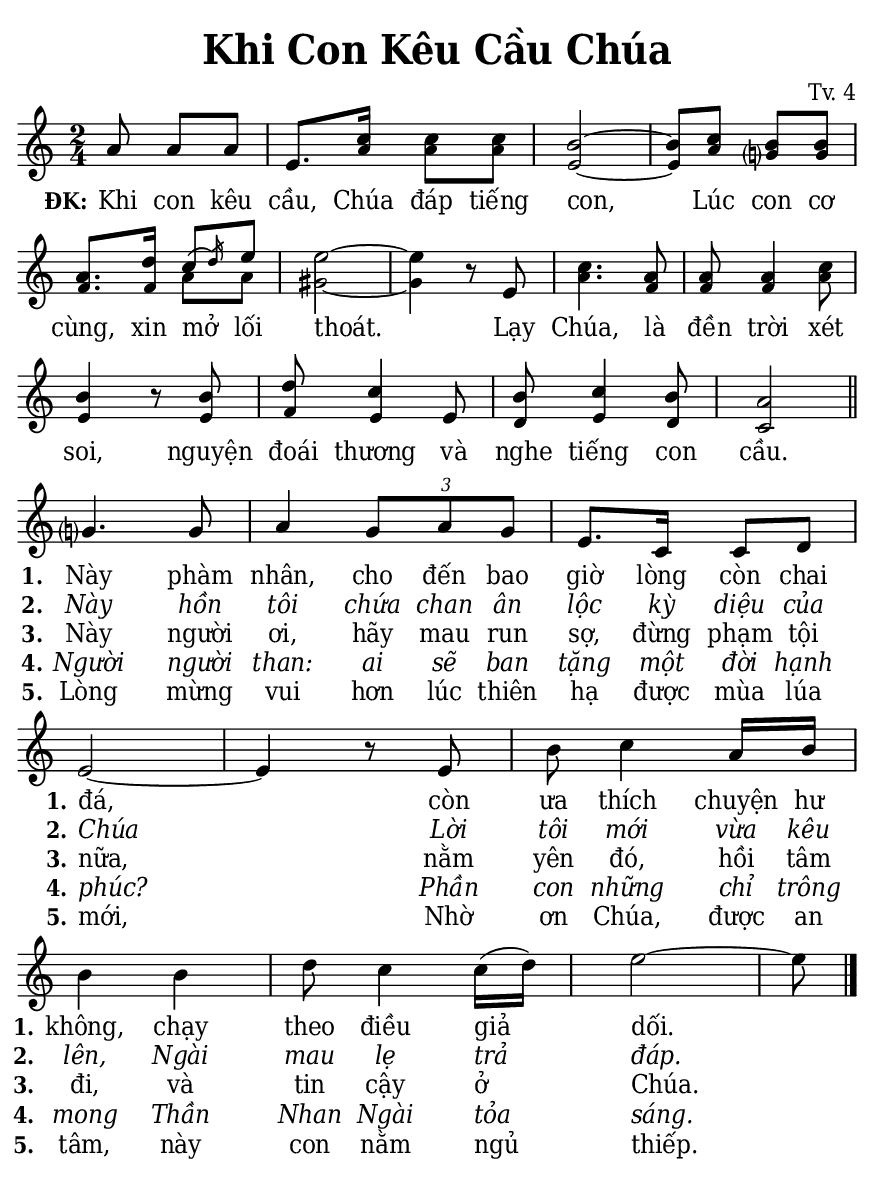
% Cài đặt chung\
\version "2.22.1"
\include "english.ly"

\header {
  title = \markup { \fontsize #1 "Khi Con Kêu Cầu Chúa" }
  composer = "Tv. 4"
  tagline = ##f
}

% mã nguồn cho những chức năng chưa hỗ trợ trong phiên bản lilypond hiện tại
% cung cấp bởi cộng đồng lilypond khi gửi email đến lilypond-user@gnu.org
% Đổi kích thước nốt cho bè phụ
notBePhu =
#(define-music-function (font-size music) (number? ly:music?)
   (for-some-music
     (lambda (m)
       (if (music-is-of-type? m 'rhythmic-event)
           (begin
             (set! (ly:music-property m 'tweaks)
                   (cons `(font-size . ,font-size)
                         (ly:music-property m 'tweaks)))
             #t)
           #f))
     music)
   music)

% in số phiên khúc trên mỗi dòng
#(define (add-grob-definition grob-name grob-entry)
     (set! all-grob-descriptions
           (cons ((@@ (lily) completize-grob-entry)
                  (cons grob-name grob-entry))
                 all-grob-descriptions)))

#(add-grob-definition
    'StanzaNumberSpanner
    `((direction . ,LEFT)
      (font-series . bold)
      (padding . 1.0)
      (side-axis . ,X)
      (stencil . ,ly:text-interface::print)
      (X-offset . ,ly:side-position-interface::x-aligned-side)
      (Y-extent . ,grob::always-Y-extent-from-stencil)
      (meta . ((class . Spanner)
               (interfaces . (font-interface
                              side-position-interface
                              stanza-number-interface
                              text-interface))))))

\layout {
    \context {
      \Global
      \grobdescriptions #all-grob-descriptions
    }
    \context {
      \Score
      \remove Stanza_number_align_engraver
      \consists
        #(lambda (context)
           (let ((texts '())
                 (syllables '()))
             (make-engraver
              (acknowledgers
               ((stanza-number-interface engraver grob source-engraver)
                  (set! texts (cons grob texts)))
               ((lyric-syllable-interface engraver grob source-engraver)
                  (set! syllables (cons grob syllables))))
              ((stop-translation-timestep engraver)
                 (for-each
                  (lambda (text)
                    (for-each
                     (lambda (syllable)
                       (ly:pointer-group-interface::add-grob
                        text
                        'side-support-elements
                        syllable))
                     syllables))
                  texts)
                 (set! syllables '())))))
    }
    \context {
      \Lyrics
      \remove Stanza_number_engraver
      \consists
        #(lambda (context)
           (let ((text #f)
                 (last-stanza #f))
             (make-engraver
              ((process-music engraver)
                 (let ((stanza (ly:context-property context 'stanza #f)))
                   (if (and stanza (not (equal? stanza last-stanza)))
                       (let ((column (ly:context-property context
'currentCommandColumn)))
                         (set! last-stanza stanza)
                         (if text
                             (ly:spanner-set-bound! text RIGHT column))
                         (set! text (ly:engraver-make-grob engraver
'StanzaNumberSpanner '()))
                         (ly:grob-set-property! text 'text stanza)
                         (ly:spanner-set-bound! text LEFT column)))))
              ((finalize engraver)
                 (if text
                     (let ((column (ly:context-property context
'currentCommandColumn)))
                       (ly:spanner-set-bound! text RIGHT column)))))))
      \override StanzaNumberSpanner.horizon-padding = 10000
    }
}

stanzaReminderOff =
  \temporary \override StanzaNumberSpanner.after-line-breaking =
     #(lambda (grob)
        ;; Can be replaced with (not (first-broken-spanner? grob)) in 2.23.
        (if (let ((siblings (ly:spanner-broken-into (ly:grob-original grob))))
              (and (pair? siblings)
                   (not (eq? grob (car siblings)))))
            (ly:grob-suicide! grob)))

stanzaReminderOn = \undo \stanzaReminderOff
% kết thúc mã nguồn

% Nhạc phiên khúc
nhacPhienKhucSop = \relative c'' {
  \partial 4. a8 a a |
  e8. c'16 c8 c |
  b2 ~ |
  b8 c b b |
  a8. d16
  \afterGrace c8 ({
    \override Flag.stroke-style = #"grace"
    d16)}
  \revert Flag.stroke-style
  e8 |
  e2 ~ |
  e4 r8 e, |
  c'4. a8 |
  a a4 c8 |
  b4 r8 b |
  d c4 e,8 |
  b' c4 b8 |
  a2 \bar "||" \break
  
  g!?4. g8 |
  a4 \tuplet 3/2 { g8 a g } |
  e8. c16 c8 d |
  e2 ~ |
  e4 r8 e |
  b' c4 a16 b |
  b4 b |
  d8 c4 c16 (d) |
  e2 ~ |
  e8 \bar "|."
}

nhacPhienKhucAlto = \relative c'' {
  a8 a a |
  e8. a16 a8 a |
  e2 ~ |
  e8 a g!? g |
  f8. f16 a8 [a] |
  gs2 ~ |
  gs4 r8 e |
  a4. f8 |
  f f4 a8 |
  e4 r8 e |
  f e4 e8 |
  d e4 d8 |
  c2
}

% Lời phiên khúc
loiPhienKhucSop = \lyrics {
  \stanzaReminderOff
  \set stanza = "ĐK:"
  Khi con kêu cầu, Chúa đáp tiếng con,
  Lúc con cơ cùng, xin mở lối thoát.
  Lạy Chúa, là đền trời xét soi,
  nguyện đoái thương và nghe tiếng con cầu.
  \stanzaReminderOn
  <<
    {
      \set stanza = "1."
      Này phàm nhân, cho đến bao giờ lòng còn chai đá,
      còn ưa thích chuyện hư không,
      chạy theo điều giả dối.
    }
    \new Lyrics {
	    \set associatedVoice = "beSop"
	    \set stanza = "2."
      \override Lyrics.LyricText.font-shape = #'italic
	    Này hồn tôi chứa chan ân lộc kỳ diệu của Chúa
	    Lời tôi mới vừa kêu lên,
	    Ngài mau lẹ trả đáp.
    }
    \new Lyrics {
	    \set associatedVoice = "beSop"
	    \set stanza = "3."
	    Này người ơi, hãy mau run sợ,
	    đừng phạm tội nữa,
	    nằm yên đó, hồi tâm đi,
	    và tin cậy ở Chúa.
    }
    \new Lyrics {
	    \set associatedVoice = "beSop"
	    \set stanza = "4."
      \override Lyrics.LyricText.font-shape = #'italic
	    Người người than: ai sẽ ban tặng một đời hạnh phúc?
	    Phần con những chỉ trông mong Thần Nhan Ngài tỏa sáng.
    }
    \new Lyrics {
	    \set associatedVoice = "beSop"
	    \set stanza = "5."
	    Lòng mừng vui hơn lúc thiên hạ được mùa lúa mới,
	    Nhờ ơn Chúa, được an tâm, này con nằm ngủ thiếp.
    }
  >>
}

% Dàn trang
\paper {
  #(set-paper-size "a5")
  top-margin = 3\mm
  bottom-margin = 3\mm
  left-margin = 3\mm
  right-margin = 3\mm
  indent = #0
  #(define fonts
	 (make-pango-font-tree "Deja Vu Serif Condensed"
	 		       "Deja Vu Serif Condensed"
			       "Deja Vu Serif Condensed"
			       (/ 20 20)))
  print-page-number = ##f
  page-count = 1
}

TongNhip = {
  \key c \major \time 2/4
  \set Timing.beamExceptions = #'()
  \set Timing.baseMoment = #(ly:make-moment 1/4)
}

\score {
  \new ChoirStaff <<
    \new Staff \with {
        \consists "Merge_rests_engraver"
        printPartCombineTexts = ##f
      }
      <<
      \new Voice \TongNhip \partCombine 
        \nhacPhienKhucSop
        \notBePhu -1 { \nhacPhienKhucAlto }
      \new NullVoice = beSop \nhacPhienKhucSop
      \new Lyrics \lyricsto beSop \loiPhienKhucSop
      >>
  >>
  \layout {
    \override Lyrics.LyricSpace.minimum-distance = #1.5
    \override Score.BarNumber.break-visibility = ##(#f #f #f)
    \override Score.SpacingSpanner.uniform-stretching = ##t
  } 
}
